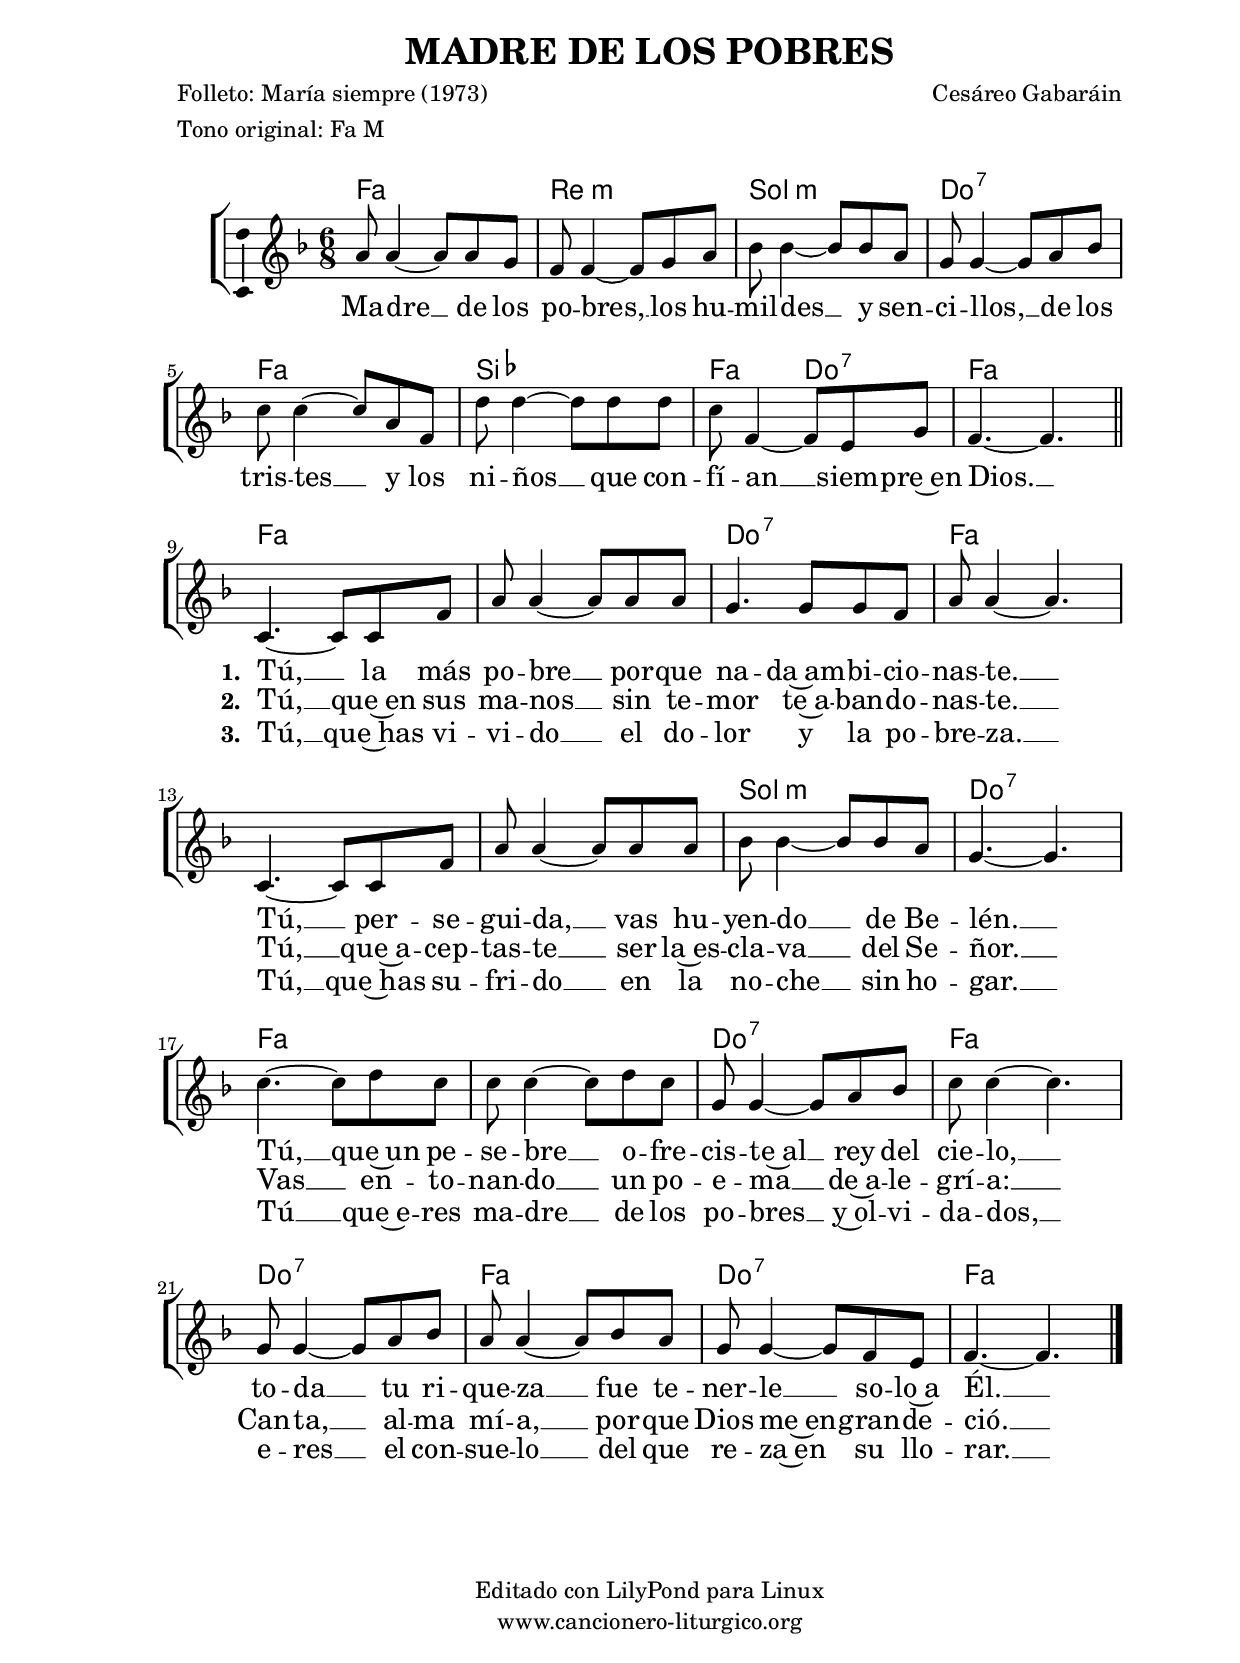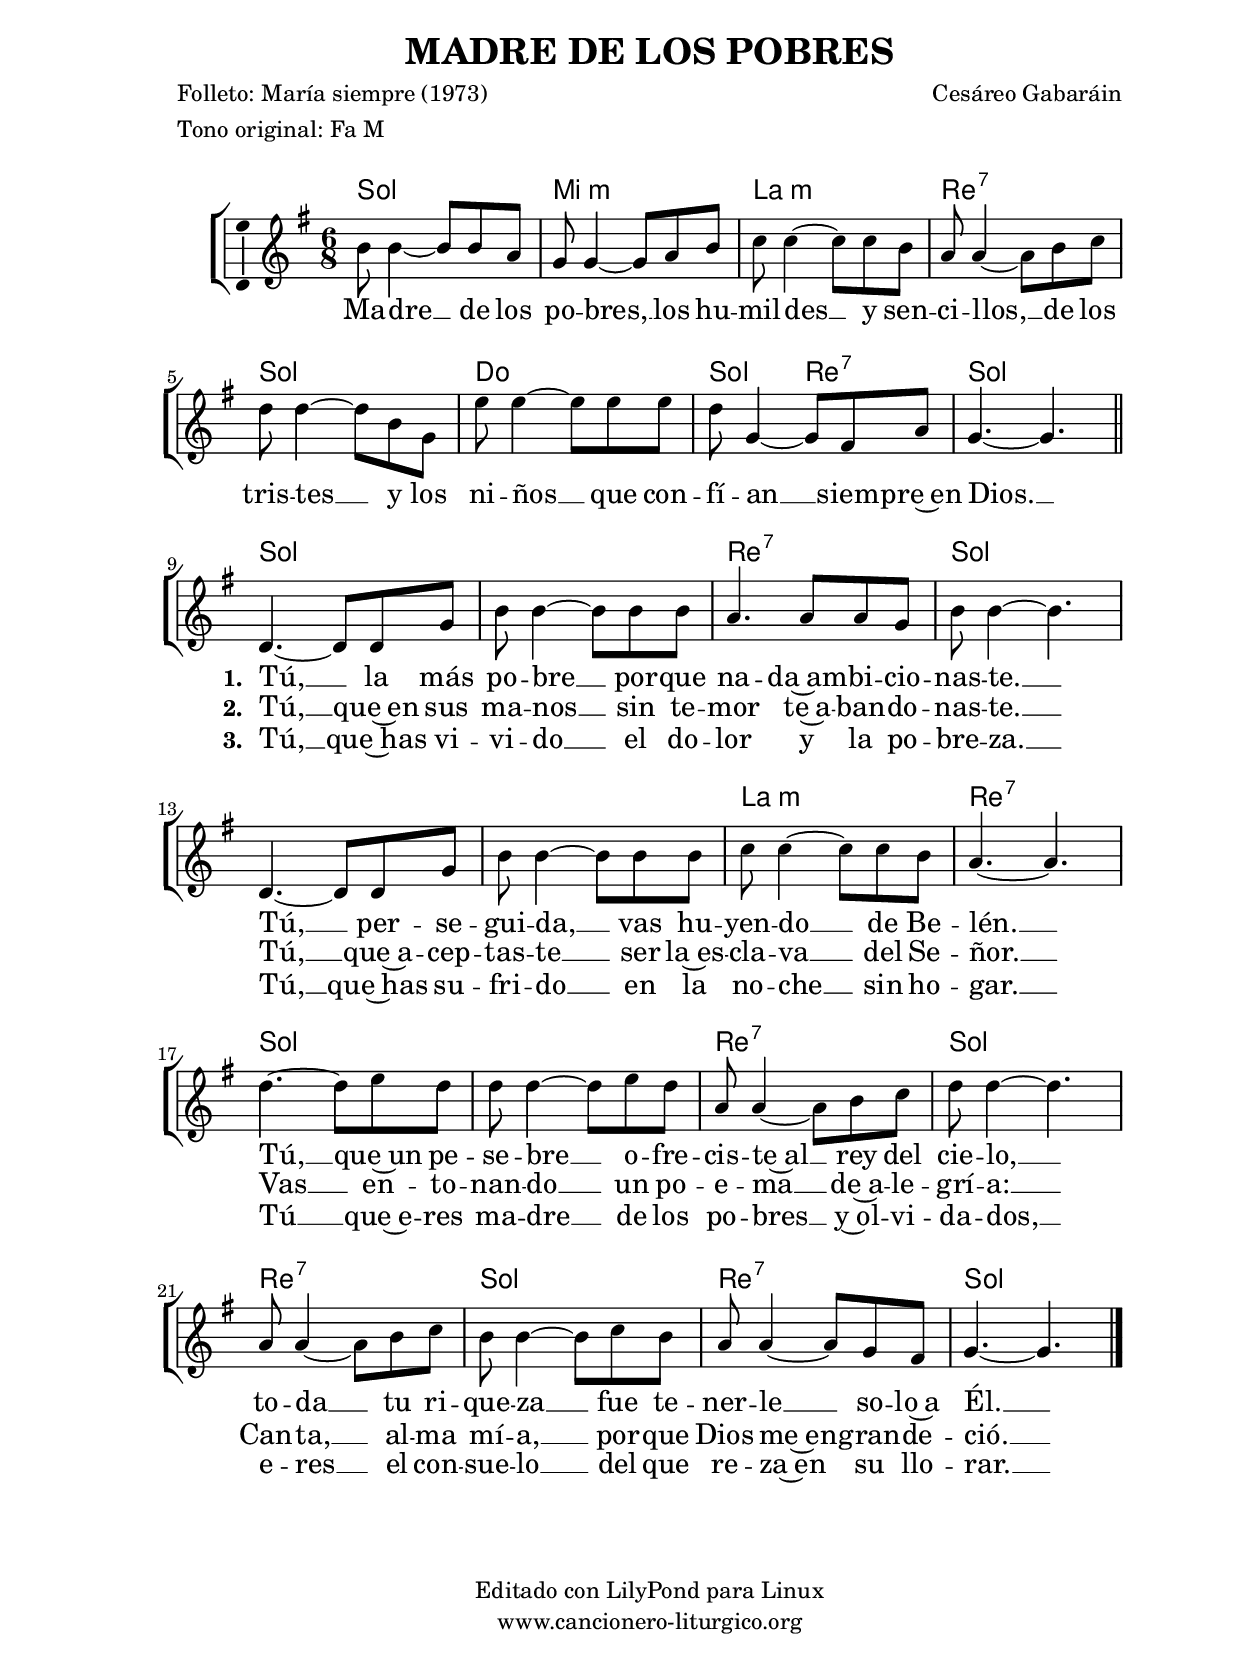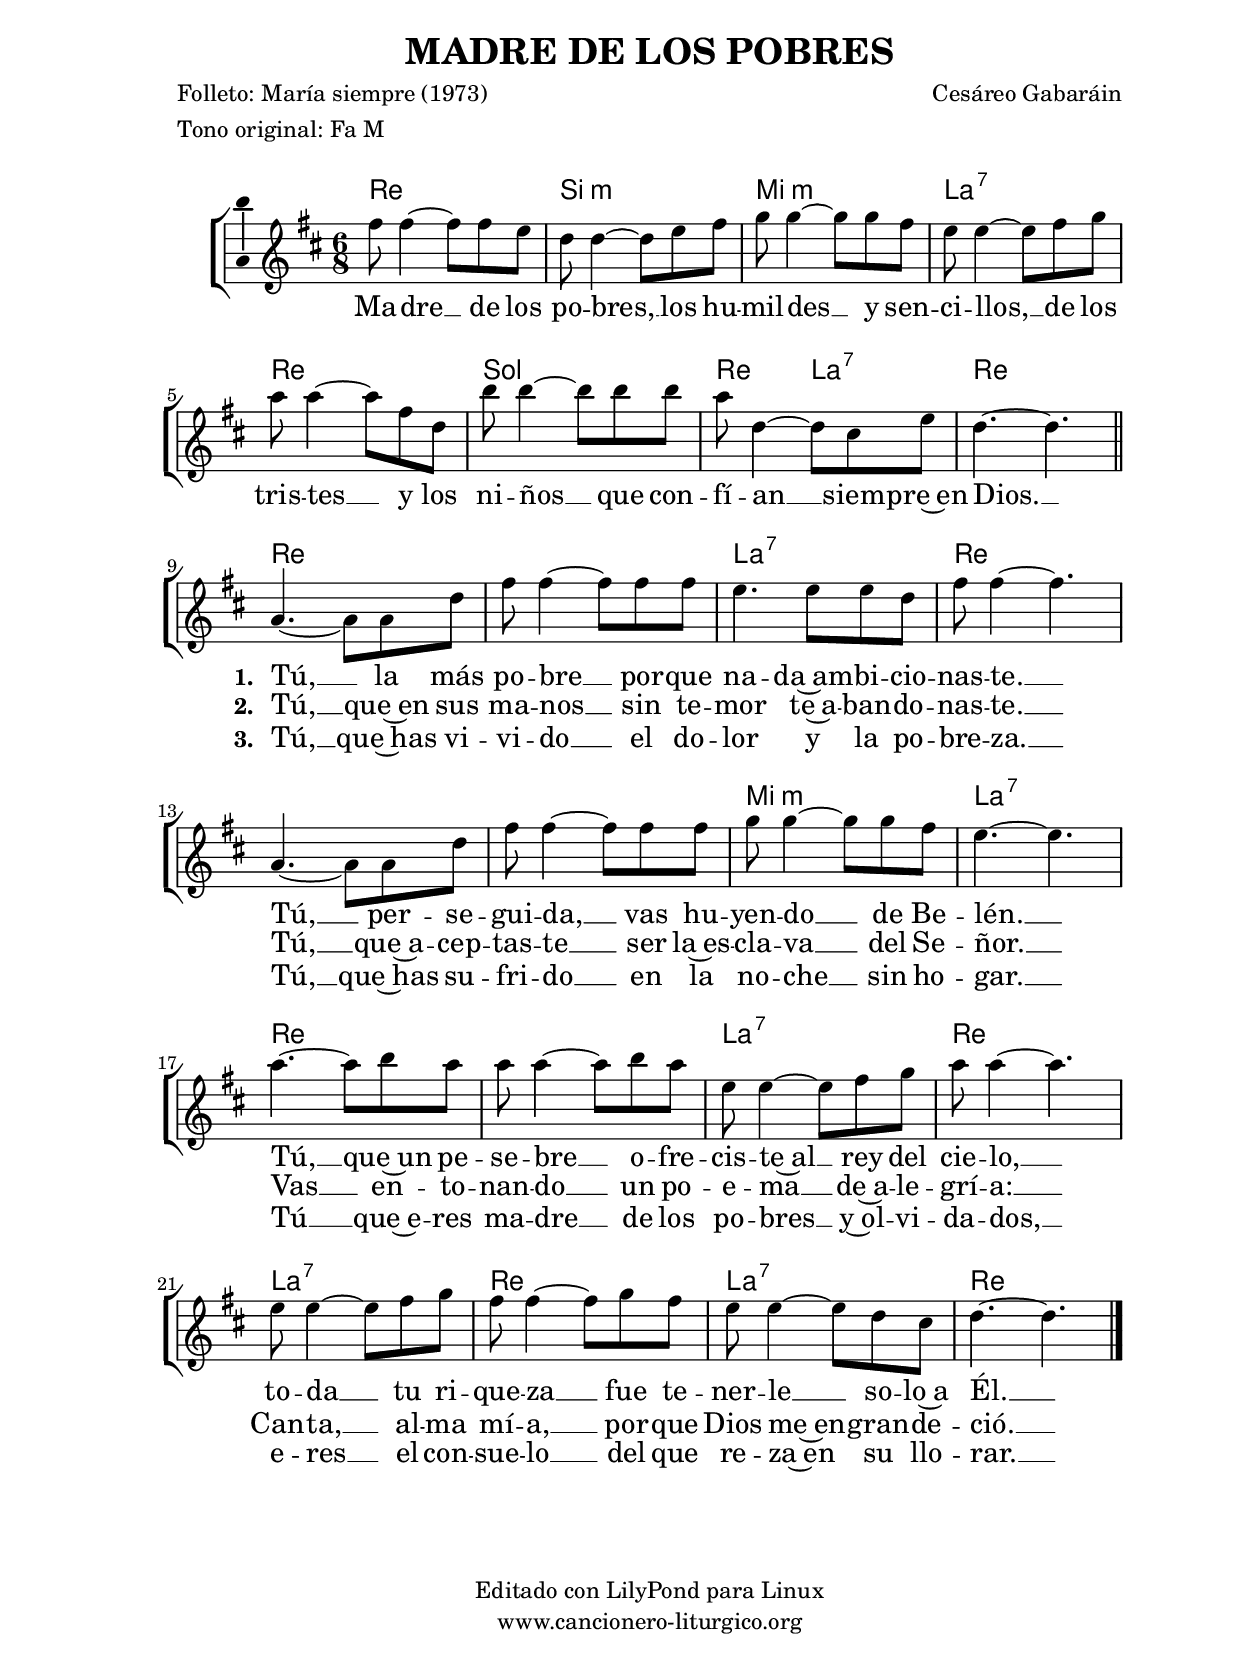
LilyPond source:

%
%para convertir .midi en .wav:
%timidity filename.midi -Ow -o finename.wav
%
%
%Para convertir de .wav a .mp3:
%lame -h -m j filename.wav
%
%
%para escuchar el midi:
%timidity nombrefichero.midi
%


%versión de lilypond para la que se ha escrito esta partitura:
\version "2.16.0"

	%Tamaño papel
	#(set-default-paper-size "a4")
	%Tamaño partitura
	#(set-global-staff-size 20)
	%No responde al pulsar sobre una nota
	#(ly:set-option 'point-and-click #f)

%parámetros del encabezamiento:
\header {
	title = "MADRE DE LOS POBRES"
	subtitle = ""
	composer = "Cesáreo Gabaráin"
	poet = "Folleto: María siempre (1973)"
	meter = "Tono original: Fa M"
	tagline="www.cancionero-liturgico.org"
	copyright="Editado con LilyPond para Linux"
	}

%parámetros asociados al papel:
\paper {
	oddHeaderMarkup = \markup {\fill-line { \on-the-fly #not-first-page \fromproperty #'header:title \on-the-fly #not-first-page \fromproperty #'header:composer }}
	evenHeaderMarkup = \markup {\fill-line { \fromproperty #'header:composer \fromproperty #'header:title }}
	#(set-paper-size "a4")
	print-page-number = ##f
	first-page-number = 1
	print-first-page-number = ##f
%	head-separation = 3.0 \cm
	top-margin = 2.0 \cm
	bottom-margin = 0.5\cm
%%%	bottom-margin = -1.0\cm
	left-margin = 3.0 \cm
	line-width = 16.0 \cm 
	indent = 8\mm
	interscoreline = 2.\mm
	between-system-space = 15\mm
%	para que las partituras no llenen la hoja:
	ragged-bottom = ##t
%	idem para la última hoja:
	ragged-last-bottom = ##f
%	para que las partituras llenen el ancho del papel:
	ragged-last = ##f
	after-title-space = 2.5 \cm
page-count=1
%system-count=8

	%Flexible Vertical Spacing
%	markup-markup-spacing =
%	#'((basic-distance . 15) (minimum-distance . 15) (padding . 3))
	markup-system-spacing =
	#'((basic-distance . 15) (minimum-distance . 15) (padding . 3))
	system-system-spacing =
	#'((basic-distance . 15) (minimum-distance . 15) (padding . 3))
	score-system-spacing =
	#'((basic-distance . 15) (minimum-distance . 15) (padding . 5))
%	top-system-spacing = % header
%	#'((basic-distance . 8) (minimum-distance . 0) (padding . 0))
%	top-markup-spacing =
%	#'((basic-distance . 20) (minimum-distance . 20) (padding . 0))
	last-bottom-spacing = % footer
	#'((basic-distance . 5) (minimum-distance . 5) (padding . 0))
%	score-markup-spacing =
%	#'((basic-distance . 16) (minimum-distance . 13) (padding . 0))

	}


%parámetros que afectan a toda la partitura:
global = {
	%clave de sol (G):
	\clef G
	%armadura:
%%%	\transpose g a
	\key f \major
	\tempo 4=125
	\set Score.tempoHideNote = ##t
	}


acordes = {
	\italianChords
	\chordmode {
%%%	\transpose g a
{

f2. d:m g:m c:7 f bes f4. c:7 f2.
f2. s c:7 f s s g:m c:7 f s c:7 f c:7 f c:7 f

	}
	}
}

melodia = 
%%%\transpose g a
{
	\relative c''{
	\time 6/8

a8 a4~a8 a8 g
f8 f4~f8 g a
bes8 bes4~bes8 bes a
g8 g4~g8 a bes
c8 c4~c8 a f
d'8 d4~d8 d d
c8 f,4~f8 e g
f4.~f4.

\bar "||"
\break

c4.~c8 c f
a8 a4~a8 a a
g4. g8 g f
a8 a4~a4.

c,4.~c8 c f
a8 a4~a8 a a
bes8 bes4~bes8 bes a
g4.~g4.

c4.~c8 d c
c8 c4~c8 d c
g8 g4~g8 a bes
c8 c4~c4.

g8 g4~g8 a bes
a8 a4~a8 bes a
g8 g4~g8 f e
f4.~f4.

\bar "|."
	}
	}


texto = \lyricmode {
Ma -- dre __ de los po -- bres, __
los hu -- mil -- des __ y sen -- ci -- llos, __
de los tris -- tes __ y los ni -- ños __
que con -- fí -- an __ siem -- pre~en Dios. __

\set stanza =#"1. " Tú, __ la más po -- bre __
por -- que na -- da~am -- bi -- cio -- nas -- te. __
Tú, __ per -- se -- gui -- da, __
vas hu -- yen -- do __ de Be -- lén. __
Tú, __ que~un pe -- se -- bre __
o -- fre -- cis -- te~al __ rey del cie -- lo, __
to -- da __ tu ri -- que -- za __
fue te -- ner -- le __ so -- lo~a Él. __

	}

textodos = \lyricmode {
\skip 1 \skip 1 \skip 1 \skip 1 \skip 1 \skip 1
\skip 1 \skip 1 \skip 1 \skip 1 \skip 1 \skip 1
\skip 1 \skip 1 \skip 1 \skip 1 \skip 1 \skip 1
\skip 1 \skip 1 \skip 1 \skip 1 \skip 1 \skip 1
\skip 1 \skip 1 \skip 1 \skip 1 \skip 1

\set stanza =#"2. " Tú, __ que~en sus ma -- nos __
sin te -- mor te~a -- ban -- do -- nas -- te. __
Tú, __ que~a -- cep -- tas -- te __
ser la~es -- cla -- va __ del Se -- ñor. __
Vas __ en -- to -- nan -- do __
un po -- e -- ma __ de~a -- le -- grí -- a: __
Can -- ta, __ al -- ma mí -- a, __
por -- que Dios me~en -- gran -- de -- ció. __

	}

textotres = \lyricmode {
\skip 1 \skip 1 \skip 1 \skip 1 \skip 1 \skip 1
\skip 1 \skip 1 \skip 1 \skip 1 \skip 1 \skip 1
\skip 1 \skip 1 \skip 1 \skip 1 \skip 1 \skip 1
\skip 1 \skip 1 \skip 1 \skip 1 \skip 1 \skip 1
\skip 1 \skip 1 \skip 1 \skip 1 \skip 1

\set stanza =#"3. " Tú, __ que~has vi -- vi -- do __
el do -- lor y la po -- bre -- za. __
Tú, __ que~has su -- fri -- do __
en la no -- che __ sin ho -- gar. __
Tú __ que~e -- res ma -- dre __
de los po -- bres __ y~ol -- vi -- da -- dos, __
e -- res __ el con -- sue -- lo __
del que re -- za~en su llo -- rar. __

	}

acordesStaff = \context ChordNames = acordesStaff <<
	\set chordChanges = ##t
	\acordes
	>>


vozStaff = \context Voice = vozStaff
\with {\consists "Ambitus_engraver"}
<<
%	\set Staff.instrumentName = ""
%	\set Staff.shortInstrumentName = ""
%	\set Staff.midiInstrument = #"clarinet"
%	\set Staff.midiInstrument = #"cello"
%	\set Staff.midiInstrument = #"flute"
	\set Staff.midiInstrument = #"electric guitar (jazz)"
%	\set Staff.midiInstrument = #"english horn"
%	\set Staff.midiInstrument = #"violin"
%	\set Staff.midiInstrument = #"glockenspiel"
	\set Staff.midiMinimumVolume = #0.7
	\set Staff.midiMaximumVolume = #0.9
	\global
	\melodia
	>>

textoStaff = \context Lyrics = textoStaff <<
	\lyricsto vozStaff \texto
	>>

textodosStaff = \context Lyrics = textodosStaff <<
	\lyricsto vozStaff \textodos
	>>

textotresStaff = \context Lyrics = textotresStaff <<
	\lyricsto vozStaff \textotres
	>>

\book {
	\score {
		\context ChoirStaff {
			\override StaffGroup.SystemStartBracket #'collapse-height = #1
			\override Score.SystemStartBar #'collapse-height = #1
			<<
			\acordesStaff
			\vozStaff
			\textoStaff
			\textodosStaff
			\textotresStaff
			>>
			}
		\layout {
	 		\context {
				\Lyrics
				\override LyricText #'font-size = #2
				}
	 		 \context {
				\Score
				\override StaffSymbol #'staff-space = #(magstep +3)
				}
			}
		}
	\score {
		\unfoldRepeats
		\context ChoirStaff {
			<<
			\acordesStaff
			\vozStaff
			>>
			}
		\midi {
	 		\context {
	 			\Score
				tempoWholesPerMinute = #(ly:make-moment 70 4)
				}
			}
		}
	}



#(define output-suffix "C")
\book {
	\score {
		\context ChoirStaff {
			\override StaffGroup.SystemStartBracket #'collapse-height = #1
			\override Score.SystemStartBar #'collapse-height = #1
\transpose c d
			<<
			\acordesStaff
			\vozStaff
			\textoStaff
			\textodosStaff
			\textotresStaff
			>>
			}
		\layout {
	    		\context {
				\Lyrics
				\override LyricText #'font-size = #2
				}
	   		 \context {
				\Score
				\override StaffSymbol #'staff-space = #(magstep +3)
				}
			}
		}
	}

#(define output-suffix "S")
\book {
	\score {
		\context ChoirStaff {
			\override StaffGroup.SystemStartBracket #'collapse-height = #1
			\override Score.SystemStartBar #'collapse-height = #1
\transpose c a
			<<
			\acordesStaff
			\vozStaff
			\textoStaff
			\textodosStaff
			\textotresStaff
			>>
			}
		\layout {
	    		\context {
				\Lyrics
				\override LyricText #'font-size = #2
				}
	   		 \context {
				\Score
				\override StaffSymbol #'staff-space = #(magstep +3)
				}
			}
		}
	}


